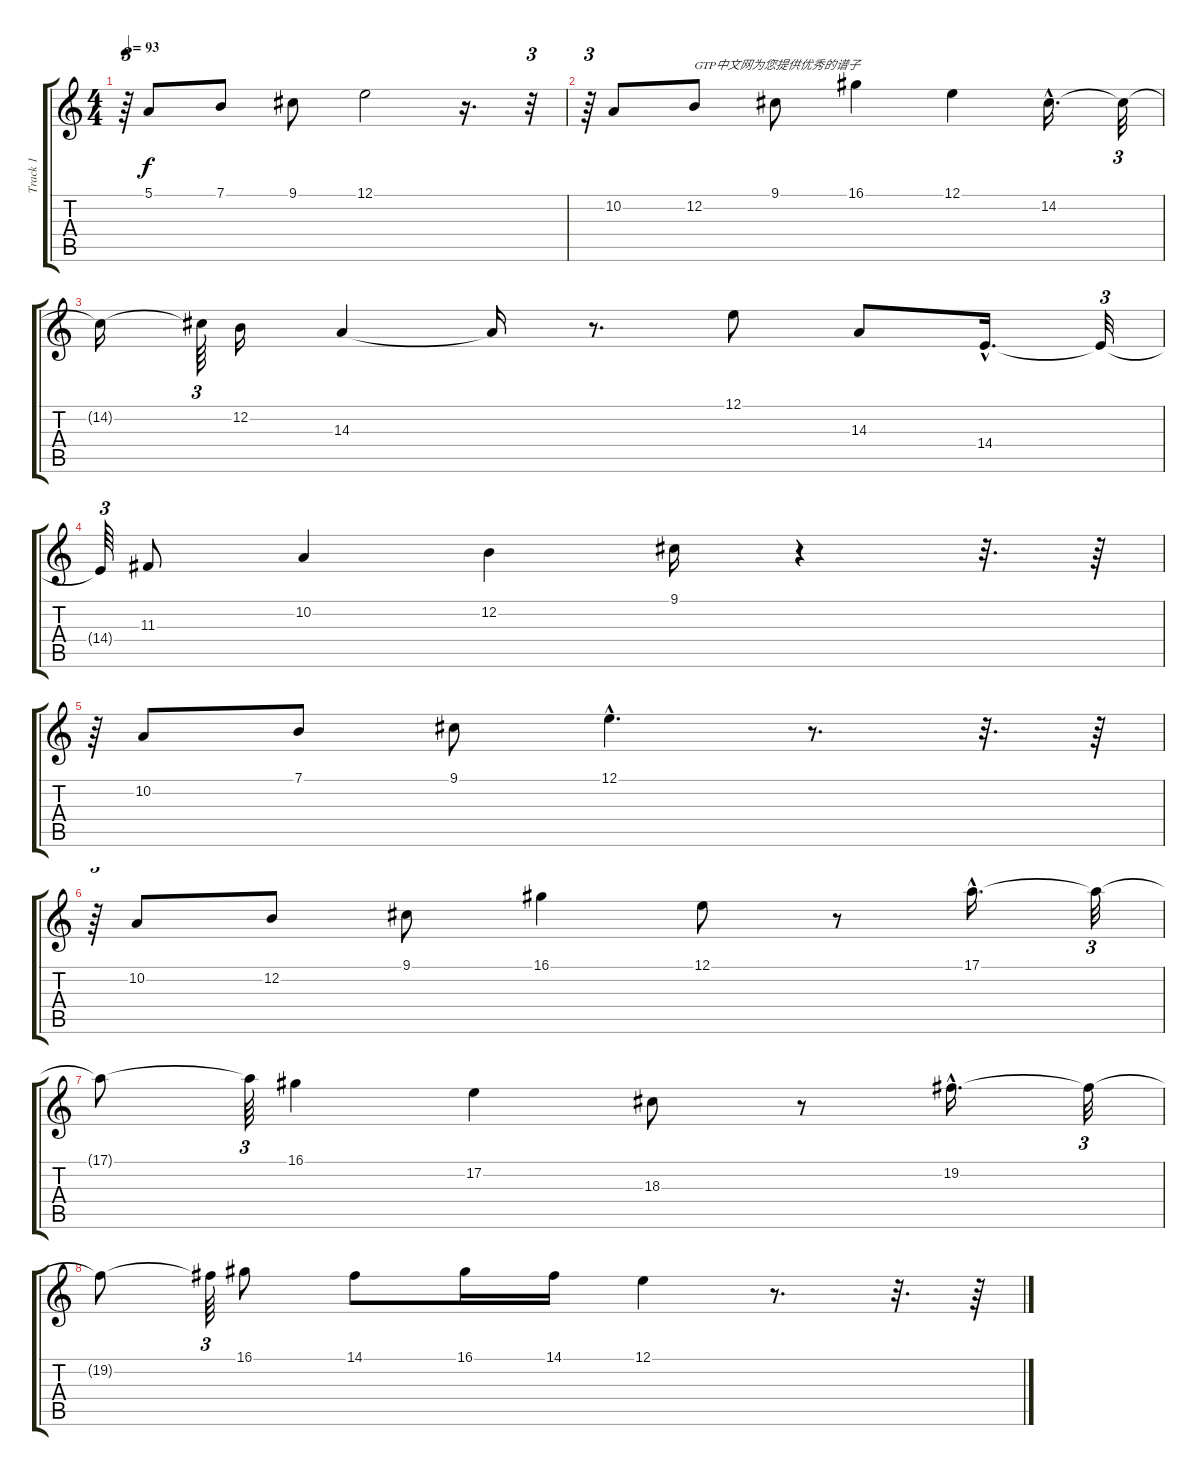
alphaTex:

\track ("Track 1" "Track 1") {instrument lead6voice}
\staff {score tabs}
\tuning (E4 B3 G3 D3 A2 E2) {hide}
\ts (4 4)
\tempo 93
\clef g2
\ks c
r.64{tu (3 2) dy f instrument lead6voice} 5.1.8 7.1.8 9.1.8 12.1.2 r.16{d} r.32{tu (3 2)} |
r.64{tu (3 2)} 10.2.8 12.2.8{txt "GTP中文网为您提供优秀的谱子"} 9.1.8 16.1.4 12.1.4 14.2{hac}.16{d} 14.2{t}.32{tu (3 2)} |
14.2{t}.16 14.2{t}.64{tu (3 2)} 12.2.16 14.3.4 14.3{t}.16 r.8{d} 12.1.8 14.3.8 14.4{hac}.16{d} 14.4{t}.32{tu (3 2)} |
14.4{t}.64{tu (3 2)} 11.3.8 10.2.4 12.2.4 9.1.16 r.4 r.32{d} r.64 |
r.64{tu (3 2)} 10.2.8 7.1.8 9.1.8 12.1{hac}.4{d} r.8{d} r.32{d} r.64 |
r.64{tu (3 2)} 10.2.8 12.2.8 9.1.8 16.1.4 12.1.8 r.8 17.1{hac}.16{d} 17.1{t}.32{tu (3 2)} |
17.1{t}.8 17.1{t}.64{tu (3 2)} 16.1.4 17.2.4 18.3.8 r.8 19.2{hac}.16{d} 19.2{t}.32{tu (3 2)} |
19.2{t}.8 19.2{t}.64{tu (3 2)} 16.1.8 14.1.8 16.1.16 14.1.16 12.1.4 r.8{d} r.32{d} r.64
